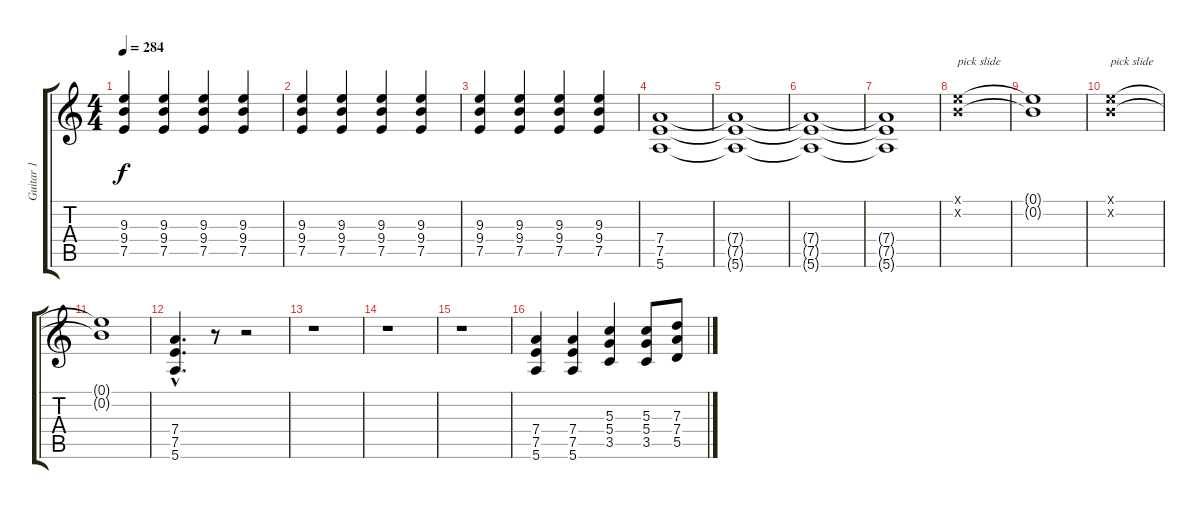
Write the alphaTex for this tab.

\track ("Guitar 1" "Guitar 1") {instrument distortionguitar}
\staff {score tabs}
\tuning (E4 B3 G3 D3 A2 E2) {hide}
\ts (4 4)
\tempo 284
\clef g2
\ks c
(9.3 9.4 7.5).4{dy f} (9.3 9.4 7.5).4 (9.3 9.4 7.5).4 (9.3 9.4 7.5).4 |
(9.3 9.4 7.5).4 (9.3 9.4 7.5).4 (9.3 9.4 7.5).4 (9.3 9.4 7.5).4 |
(9.3 9.4 7.5).4 (9.3 9.4 7.5).4 (9.3 9.4 7.5).4 (9.3 9.4 7.5).4 |
(7.4 7.5 5.6).1 |
(7.4{t} 7.5{t} 5.6{t}).1 |
(7.4{t} 7.5{t} 5.6{t}).1 |
(7.4{t} 7.5{t} 5.6{t}).1 |
(0.1{x} 0.2{x}).1{txt "pick slide"} |
(0.1{t} 0.2{t}).1 |
(0.1{x} 0.2{x}).1{txt "pick slide"} |
(0.1{t} 0.2{t}).1 |
(7.4{hac} 7.5{hac} 5.6{hac}).4{d} r.8 r.2 |
r.1 |
r.1 |
r.1 |
(7.4 7.5 5.6).4 (7.4 7.5 5.6).4 (5.3 5.4 3.5).4 (5.3 5.4 3.5).8 (7.3 7.4 5.5).8
